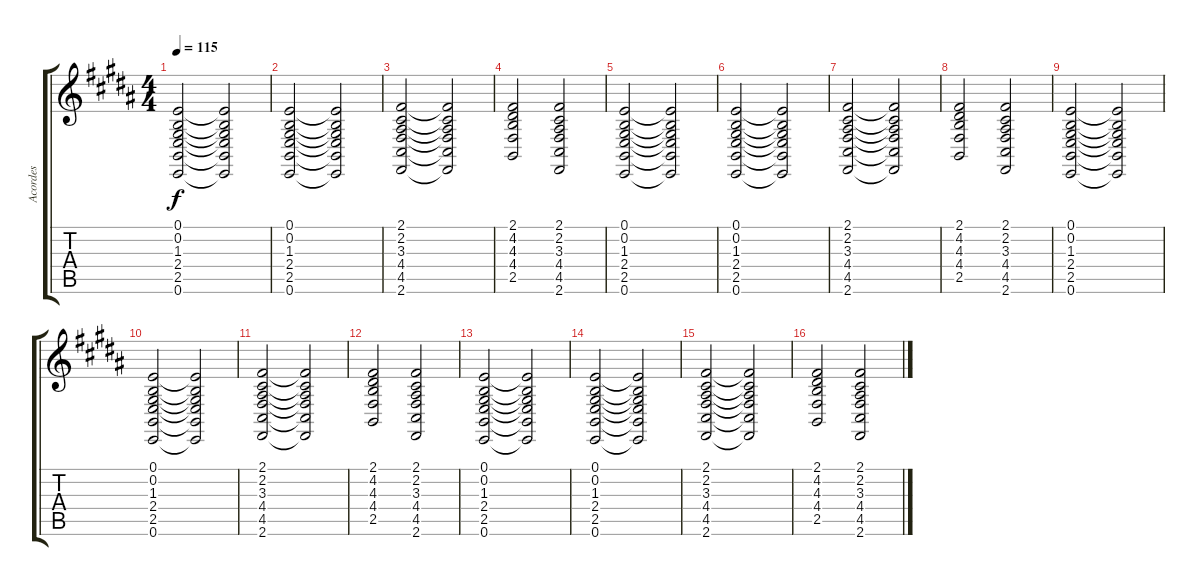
\track ("Acordes" "Acordes") {instrument synthstrings1}
\staff {score tabs}
\tuning (E4 B3 G3 D3 A2 E2) {hide}
\ts (4 4)
\tempo 115
\clef g2
\ks b
(0.1 0.2 1.3 2.4 2.5 0.6).2{dy f} (0.1{t} 0.2{t} 1.3{t} 2.4{t} 2.5{t} 0.6{t}).2 |
(0.1 0.2 1.3 2.4 2.5 0.6).2 (0.1{t} 0.2{t} 1.3{t} 2.4{t} 2.5{t} 0.6{t}).2 |
(2.1 2.2 3.3 4.4 4.5 2.6).2 (2.1{t} 2.2{t} 3.3{t} 4.4{t} 4.5{t} 2.6{t}).2 |
(2.1 4.2 4.3 4.4 2.5).2 (2.1 2.2 3.3 4.4 4.5 2.6).2 |
(0.1 0.2 1.3 2.4 2.5 0.6).2 (0.1{t} 0.2{t} 1.3{t} 2.4{t} 2.5{t} 0.6{t}).2 |
(0.1 0.2 1.3 2.4 2.5 0.6).2 (0.1{t} 0.2{t} 1.3{t} 2.4{t} 2.5{t} 0.6{t}).2 |
(2.1 2.2 3.3 4.4 4.5 2.6).2 (2.1{t} 2.2{t} 3.3{t} 4.4{t} 4.5{t} 2.6{t}).2 |
(2.1 4.2 4.3 4.4 2.5).2 (2.1 2.2 3.3 4.4 4.5 2.6).2 |
(0.1 0.2 1.3 2.4 2.5 0.6).2 (0.1{t} 0.2{t} 1.3{t} 2.4{t} 2.5{t} 0.6{t}).2 |
(0.1 0.2 1.3 2.4 2.5 0.6).2 (0.1{t} 0.2{t} 1.3{t} 2.4{t} 2.5{t} 0.6{t}).2 |
(2.1 2.2 3.3 4.4 4.5 2.6).2 (2.1{t} 2.2{t} 3.3{t} 4.4{t} 4.5{t} 2.6{t}).2 |
(2.1 4.2 4.3 4.4 2.5).2 (2.1 2.2 3.3 4.4 4.5 2.6).2 |
(0.1 0.2 1.3 2.4 2.5 0.6).2 (0.1{t} 0.2{t} 1.3{t} 2.4{t} 2.5{t} 0.6{t}).2 |
(0.1 0.2 1.3 2.4 2.5 0.6).2 (0.1{t} 0.2{t} 1.3{t} 2.4{t} 2.5{t} 0.6{t}).2 |
(2.1 2.2 3.3 4.4 4.5 2.6).2 (2.1{t} 2.2{t} 3.3{t} 4.4{t} 4.5{t} 2.6{t}).2 |
(2.1 4.2 4.3 4.4 2.5).2 (2.1 2.2 3.3 4.4 4.5 2.6).2
